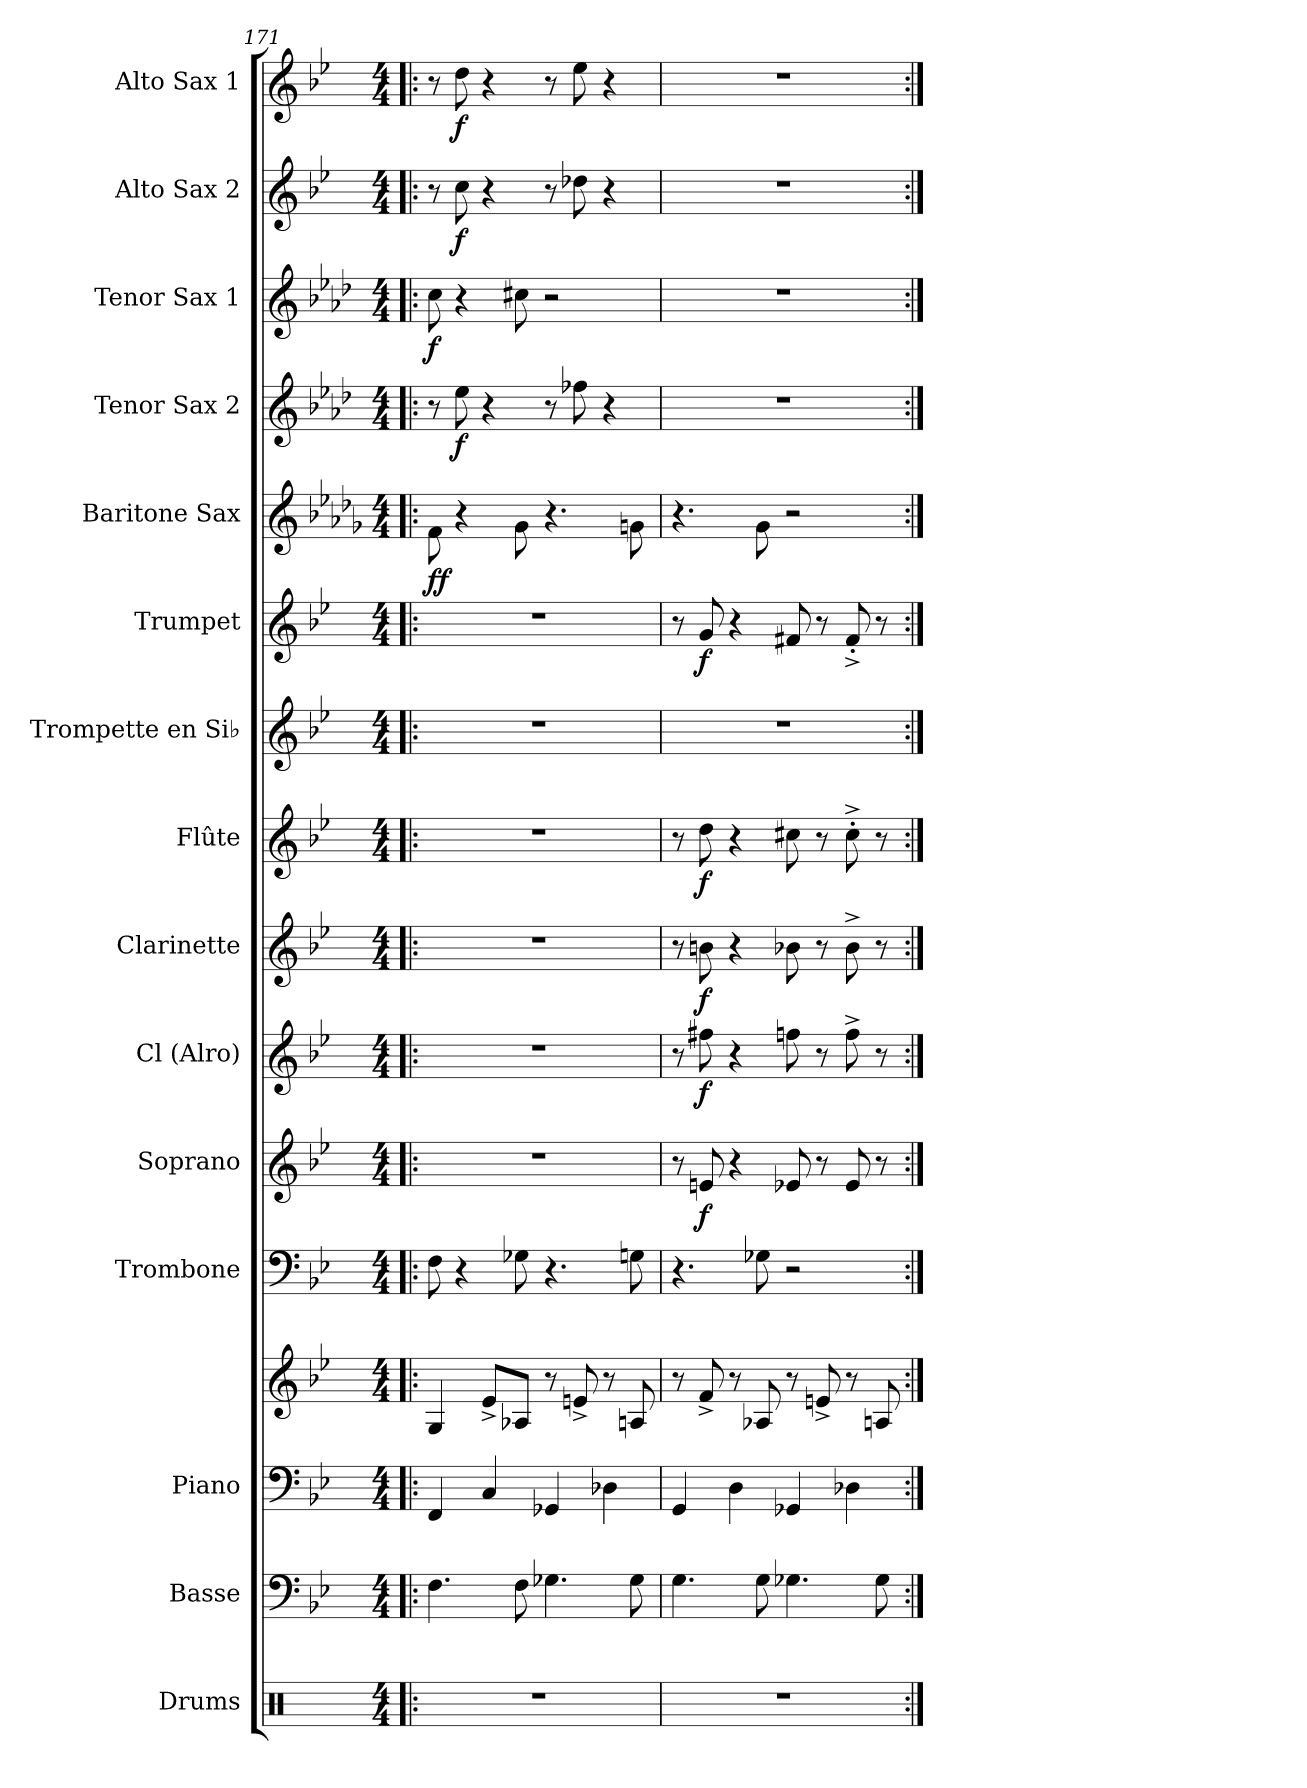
**kern	**kern	**kern	**kern	**dynam	**kern	**kern	**dynam	**kern	**dynam	**kern	**dynam	**kern	**dynam	**kern	**kern	**dynam	**kern	**dynam	**kern	**dynam	**kern	**dynam	**kern	**dynam	**kern	**dynam
*part15	*part14	*part13	*part13	*part13	*part12	*part11	*part11	*part10	*part10	*part9	*part9	*part8	*part8	*part7	*part6	*part6	*part5	*part5	*part4	*part4	*part3	*part3	*part2	*part2	*part1	*part1
*staff16	*staff15	*staff14	*staff13	*staff13/14	*staff12	*staff11	*staff11	*staff10	*staff10	*staff9	*staff9	*staff8	*staff8	*staff7	*staff6	*staff6	*staff5	*staff5	*staff4	*staff4	*staff3	*staff3	*staff2	*staff2	*staff1	*staff1
*I"Drums	*I"Basse	*I"Piano	*	*	*I"Trombone	*I"Soprano	*	*I"Cl (Alro)	*	*I"Clarinette	*	*I"Flûte	*	*I"Trompette en Si♭	*I"Trumpet	*	*I"Baritone Sax	*	*I"Tenor Sax 2	*	*I"Tenor Sax 1	*	*I"Alto Sax 2	*	*I"Alto Sax 1	*
*	*I'B	*I'P	*	*	*I'Tb	*I'Sop	*	*I'Cla	*	*I'Cl	*	*I'Fl.	*	*I'Tromp. Si♭	*I'Tp	*	*I'Bar	*	*	*	*	*	*I'Sa2	*	*I'Sa1	*
*clefX	*clefF4	*clefF4	*clefG2	*	*clefF4	*clefG2	*	*clefG2	*	*clefG2	*	*clefG2	*	*clefG2	*clefG2	*	*clefG2	*	*clefG2	*	*clefG2	*	*clefG2	*	*clefG2	*
*	*ITrd7c12	*	*	*	*	*ITrd1c2	*	*ITrd5c9	*	*ITrd1c2	*	*	*	*ITrd1c2	*ITrd1c2	*	*ITrd12c21	*	*ITrd8c14	*	*ITrd8c14	*	*ITrd5c9	*	*ITrd5c9	*
*k[]	*k[b-e-]	*k[b-e-]	*k[b-e-]	*	*k[b-e-]	*k[b-e-a-d-]	*	*k[b-e-a-d-g-]	*	*k[b-e-a-d-]	*	*k[b-e-]	*	*k[b-e-a-d-]	*k[b-e-a-d-]	*	*k[b-e-a-d-g-]	*	*k[b-e-a-d-]	*	*k[b-e-a-d-]	*	*k[b-e-a-d-g-]	*	*k[b-e-a-d-g-]	*
*M4/4	*M4/4	*M4/4	*M4/4	*	*M4/4	*M4/4	*	*M4/4	*	*M4/4	*	*M4/4	*	*M4/4	*M4/4	*	*M4/4	*	*M4/4	*	*M4/4	*	*M4/4	*	*M4/4	*
=171!|:	=171!|:	=171!|:	=171!|:	=171!|:	=171!|:	=171!|:	=171!|:	=171!|:	=171!|:	=171!|:	=171!|:	=171!|:	=171!|:	=171!|:	=171!|:	=171!|:	=171!|:	=171!|:	=171!|:	=171!|:	=171!|:	=171!|:	=171!|:	=171!|:	=171!|:	=171!|:
!	!	!	!	!LO:DY:b=2	!	!	!	!	!	!	!	!	!	!	!	!	!	!	!	!	!	!	!	!	!	!
!	!	!	!	!LO:DY:n=1:b=2	!	!	!	!	!	!	!	!	!	!	!	!	!	!LO:DY:b	!	!	!	!	!	!	!	!
!	!	!	!	!	!	!	!	!	!	!	!	!	!	!	!	!	!	!LO:DY:n=1:b	!	!	!	!LO:DY:b	!	!	!	!
1r	4.FF\	4FF/	4G/	mp mp	8F\	1r	.	1r	.	1r	.	1r	.	1r	1r	.	8F\	f f	8r	.	8c\	f	8r	.	8r	.
!	!	!	!	!	!	!	!	!	!	!	!	!	!	!	!	!	!	!	!	!LO:DY:b	!	!	!	!LO:DY:b	!	!LO:DY:b
.	.	.	.	.	4r	.	.	.	.	.	.	.	.	.	.	.	4r	.	8e-\	f	4r	.	8e-\	f	8f\	f
.	.	4C/	8e-^/L	.	.	.	.	.	.	.	.	.	.	.	.	.	.	.	4r	.	.	.	4r	.	4r	.
.	8FF\	.	8A-X/J	.	8G-X\	.	.	.	.	.	.	.	.	.	.	.	8G-\	.	.	.	8c#X\	.	.	.	.	.
.	4.GG-X\	4GG-X/	8r	.	4.r	.	.	.	.	.	.	.	.	.	.	.	4.r	.	8r	.	2r	.	8r	.	8r	.
.	.	.	8en^/	.	.	.	.	.	.	.	.	.	.	.	.	.	.	.	8f-X\	.	.	.	8f-X\	.	8g-\	.
.	.	4D-X\	8r	.	.	.	.	.	.	.	.	.	.	.	.	.	.	.	4r	.	.	.	4r	.	4r	.
.	8GG-\	.	8An/	.	8Gn\	.	.	.	.	.	.	.	.	.	.	.	8Gn\	.	.	.	.	.	.	.	.	.
!!LO:PB:g=z
=172	=172	=172	=172	=172	=172	=172	=172	=172	=172	=172	=172	=172	=172	=172	=172	=172	=172	=172	=172	=172	=172	=172	=172	=172	=172	=172
!	!	!	!	!LO:DY:b=2	!	!	!	!	!	!	!	!	!	!	!	!	!	!	!	!	!	!	!	!	!	!
!	!	!	!	!LO:DY:n=1:b=2	!	!	!	!	!	!	!	!	!	!	!	!	!	!	!	!	!	!	!	!	!	!
1r	4.GG\	4GG/	8r	mp mp	4.r	8r	.	8r	.	8r	.	8r	.	1r	8r	.	4.r	.	1r	.	1r	.	1r	.	1r	.
!	!	!	!	!	!	!	!LO:DY:b	!	!LO:DY:b	!	!LO:DY:b	!	!LO:DY:b	!	!	!LO:DY:b	!	!	!	!	!	!	!	!	!	!
.	.	.	8f^/	.	.	8dn/	f	8an\	f	8an\	f	8dd\	f	.	8f/	f	.	.	.	.	.	.	.	.	.	.
.	.	4D\	8r	.	.	4r	.	4r	.	4r	.	4r	.	.	4r	.	.	.	.	.	.	.	.	.	.	.
.	8GG\	.	8A-X/	.	8G-X\	.	.	.	.	.	.	.	.	.	.	.	8G-\	.	.	.	.	.	.	.	.	.
.	4.GG-X\	4GG-X/	8r	.	2r	8d-X/	.	8a-X\	.	8a-X\	.	8cc#X\	.	.	8en/	.	2r	.	.	.	.	.	.	.	.	.
.	.	.	8en^/	.	.	8r	.	8r	.	8r	.	8r	.	.	8r	.	.	.	.	.	.	.	.	.	.	.
.	.	4D-X\	8r	.	.	8d-/	.	8a-^\	.	8a-^\	.	8cc#^'\	.	.	8e^'/	.	.	.	.	.	.	.	.	.	.	.
.	8GG-\	.	8An/	.	.	8r	.	8r	.	8r	.	8r	.	.	8r	.	.	.	.	.	.	.	.	.	.	.
=:|!	=:|!	=:|!	=:|!	=:|!	=:|!	=:|!	=:|!	=:|!	=:|!	=:|!	=:|!	=:|!	=:|!	=:|!	=:|!	=:|!	=:|!	=:|!	=:|!	=:|!	=:|!	=:|!	=:|!	=:|!	=:|!	=:|!
*-	*-	*-	*-	*-	*-	*-	*-	*-	*-	*-	*-	*-	*-	*-	*-	*-	*-	*-	*-	*-	*-	*-	*-	*-	*-	*-
